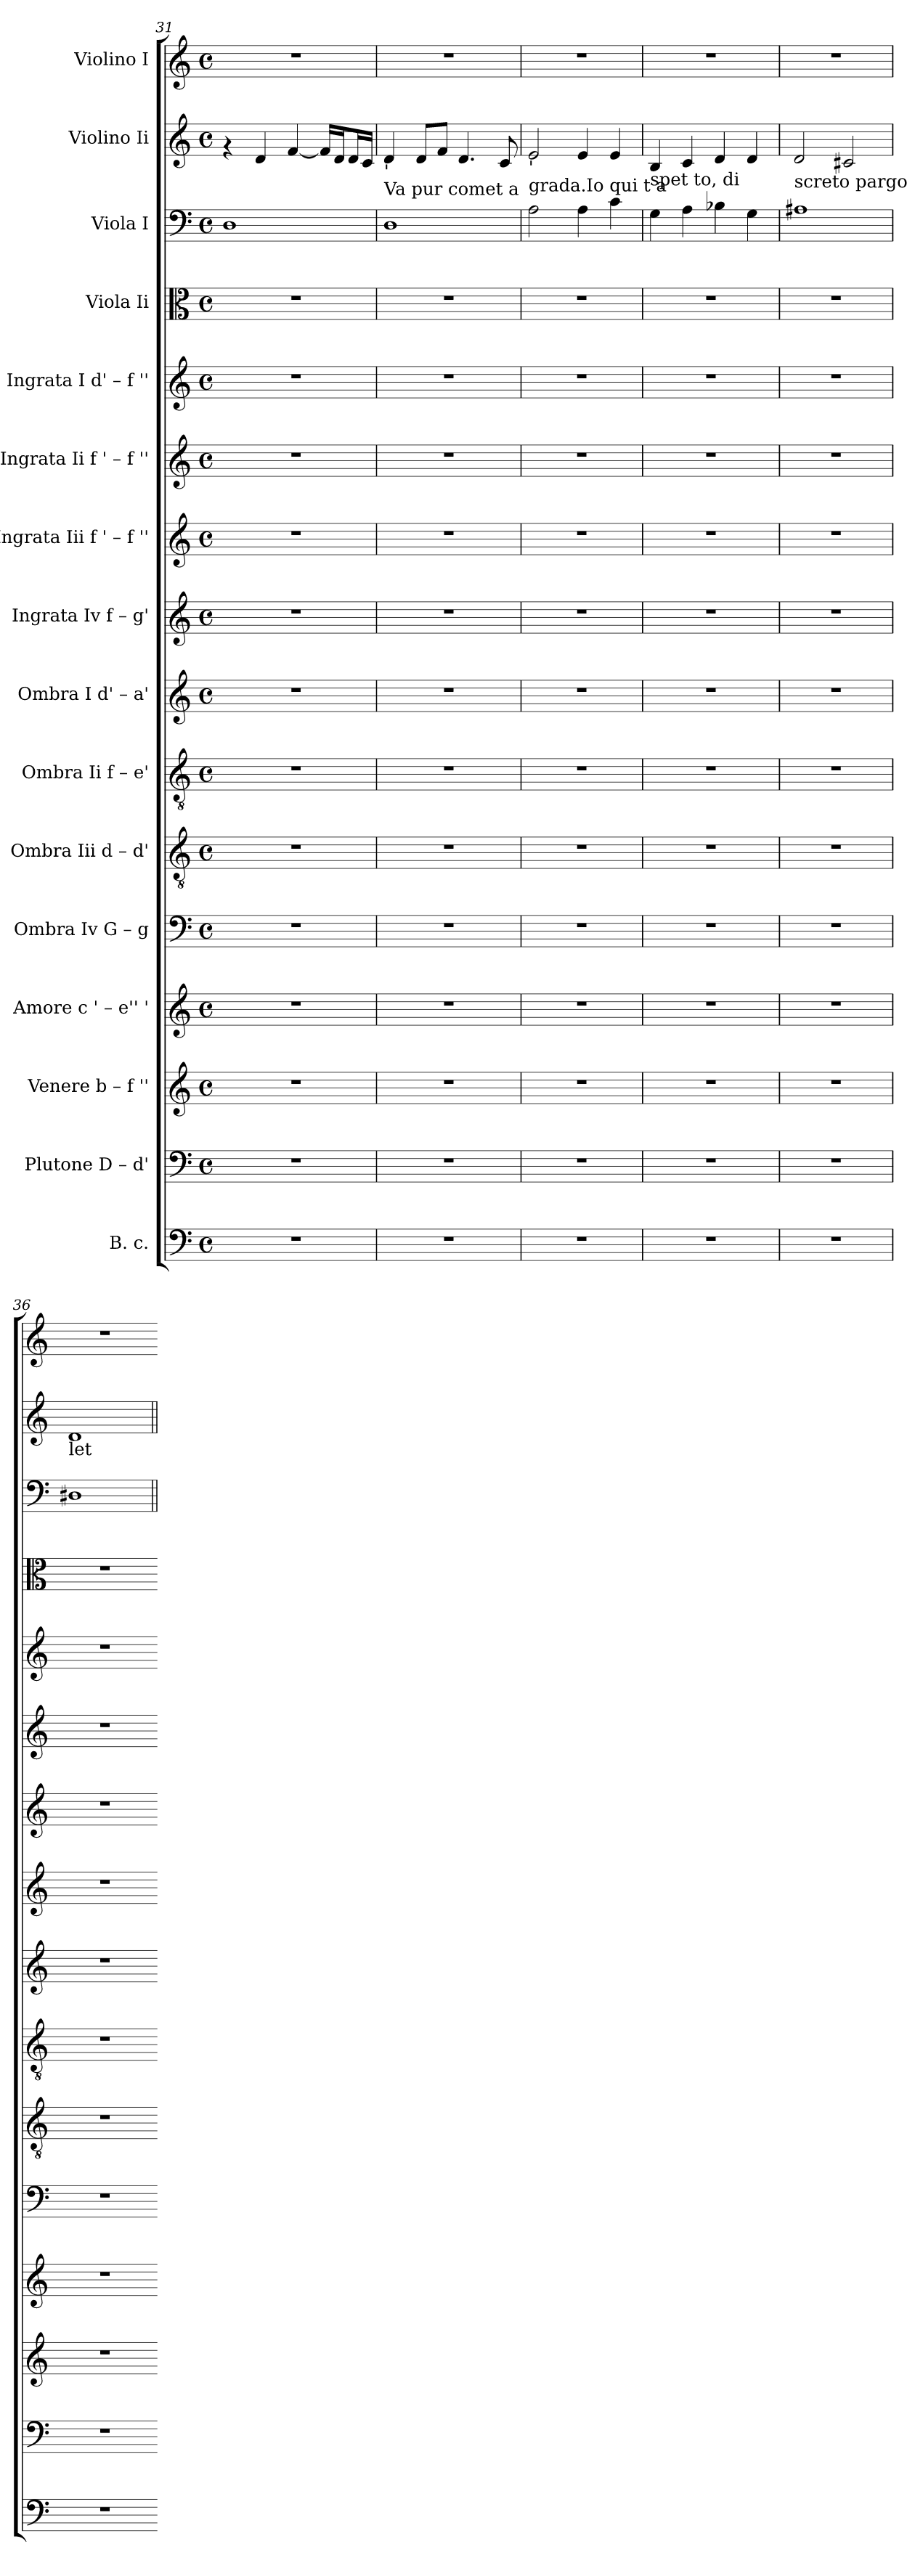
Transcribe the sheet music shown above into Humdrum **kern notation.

**kern	**kern	**kern	**kern	**kern	**kern	**kern	**kern	**kern	**kern	**kern	**kern	**kern	**kern	**kern	**kern
*part16	*part15	*part14	*part13	*part12	*part11	*part10	*part9	*part8	*part7	*part6	*part5	*part4	*part3	*part2	*part1
*staff16	*staff15	*staff14	*staff13	*staff12	*staff11	*staff10	*staff9	*staff8	*staff7	*staff6	*staff5	*staff4	*staff3	*staff2	*staff1
*I"B. c.	*I"Plutone  D – d'	*I"Venere  b – f ''	*I"Amore  c ' – e''  '	*I"Ombra Iv  G – g	*I"Ombra Iii  d – d'	*I"Ombra Ii  f – e'	*I"Ombra I  d' – a'	*I"Ingrata Iv  f – g'	*I"Ingrata Iii  f ' – f ''	*I"Ingrata Ii  f ' – f ''	*I"Ingrata I  d' – f ''	*I"Viola Ii	*I"Viola I	*I"Violino Ii	*I"Violino I
*clefF4	*clefF4	*clefG2	*clefG2	*clefF4	*clefGv2	*clefGv2	*clefG2	*clefG2	*clefG2	*clefG2	*clefG2	*clefC3	*clefF4	*clefG2	*clefG2
*k[]	*k[]	*k[]	*k[]	*k[]	*k[]	*k[]	*k[]	*k[]	*k[]	*k[]	*k[]	*k[]	*k[]	*k[]	*k[]
*C:	*C:	*C:	*C:	*C:	*C:	*C:	*C:	*C:	*C:	*C:	*C:	*C:	*C:	*C:	*C:
*M4/4	*M4/4	*M4/4	*M4/4	*M4/4	*M4/4	*M4/4	*M4/4	*M4/4	*M4/4	*M4/4	*M4/4	*M4/4	*M4/4	*M4/4	*M4/4
*met(c)	*met(c)	*met(c)	*met(c)	*met(c)	*met(c)	*met(c)	*met(c)	*met(c)	*met(c)	*met(c)	*met(c)	*met(c)	*met(c)	*met(c)	*met(c)
=31	=31	=31	=31	=31	=31	=31	=31	=31	=31	=31	=31	=31	=31	=31	=31
1r	1r	1r	1r	1r	1r	1r	1r	1r	1r	1r	1r	1r	1D	4rf	1r
.	.	.	.	.	.	.	.	.	.	.	.	.	.	4d/	.
.	.	.	.	.	.	.	.	.	.	.	.	.	.	[<4f/	.
.	.	.	.	.	.	.	.	.	.	.	.	.	.	16f/LL]	.
.	.	.	.	.	.	.	.	.	.	.	.	.	.	16d/J	.
.	.	.	.	.	.	.	.	.	.	.	.	.	.	16d/L	.
.	.	.	.	.	.	.	.	.	.	.	.	.	.	16c/JJ	.
=32	=32	=32	=32	=32	=32	=32	=32	=32	=32	=32	=32	=32	=32	=32	=32
!	!	!	!	!	!	!	!	!	!	!	!	!	!	!LO:TX:b:t='	!
!	!	!	!	!	!	!	!	!	!	!	!	!	!	!LO:TX:b:t=Va pur comet a	!
1r	1r	1r	1r	1r	1r	1r	1r	1r	1r	1r	1r	1r	1D	4d/	1r
.	.	.	.	.	.	.	.	.	.	.	.	.	.	8d/L	.
.	.	.	.	.	.	.	.	.	.	.	.	.	.	8f/J	.
.	.	.	.	.	.	.	.	.	.	.	.	.	.	4.d/	.
.	.	.	.	.	.	.	.	.	.	.	.	.	.	8c/	.
=33	=33	=33	=33	=33	=33	=33	=33	=33	=33	=33	=33	=33	=33	=33	=33
!	!	!	!	!	!	!	!	!	!	!	!	!	!	!LO:TX:b:t='	!
!	!	!	!	!	!	!	!	!	!	!	!	!	!	!LO:TX:b:t=grada.Io qui t a	!
1r	1r	1r	1r	1r	1r	1r	1r	1r	1r	1r	1r	1r	2A\	2e/	1r
.	.	.	.	.	.	.	.	.	.	.	.	.	4A\	4e/	.
.	.	.	.	.	.	.	.	.	.	.	.	.	4c\	4e/	.
=34	=34	=34	=34	=34	=34	=34	=34	=34	=34	=34	=34	=34	=34	=34	=34
!	!	!	!	!	!	!	!	!	!	!	!	!	!	!LO:TX:b:t=spet to, di	!
1r	1r	1r	1r	1r	1r	1r	1r	1r	1r	1r	1r	1r	4G\	4B/	1r
.	.	.	.	.	.	.	.	.	.	.	.	.	4A\	4c/	.
.	.	.	.	.	.	.	.	.	.	.	.	.	4B-X\	4d/	.
.	.	.	.	.	.	.	.	.	.	.	.	.	4G\	4d/	.
=35	=35	=35	=35	=35	=35	=35	=35	=35	=35	=35	=35	=35	=35	=35	=35
!	!	!	!	!	!	!	!	!	!	!	!	!	!	!LO:TX:b:t=screto pargo	!
1r	1r	1r	1r	1r	1r	1r	1r	1r	1r	1r	1r	1r	1A#	2d/	1r
.	.	.	.	.	.	.	.	.	.	.	.	.	.	2c#X/	.
=36	=36	=36	=36	=36	=36	=36	=36	=36	=36	=36	=36	=36	=36	=36	=36
!	!	!	!	!	!	!	!	!	!	!	!	!	!	!LO:TX:b:t=let	!
1r	1r	1r	1r	1r	1r	1r	1r	1r	1r	1r	1r	1r	1D#	1d	1r
=	=	=	=	=	=	=	=	=	=	=||	=||	=||	=||	=||	=||
*-	*-	*-	*-	*-	*-	*-	*-	*-	*-	*-	*-	*-	*-	*-	*-
